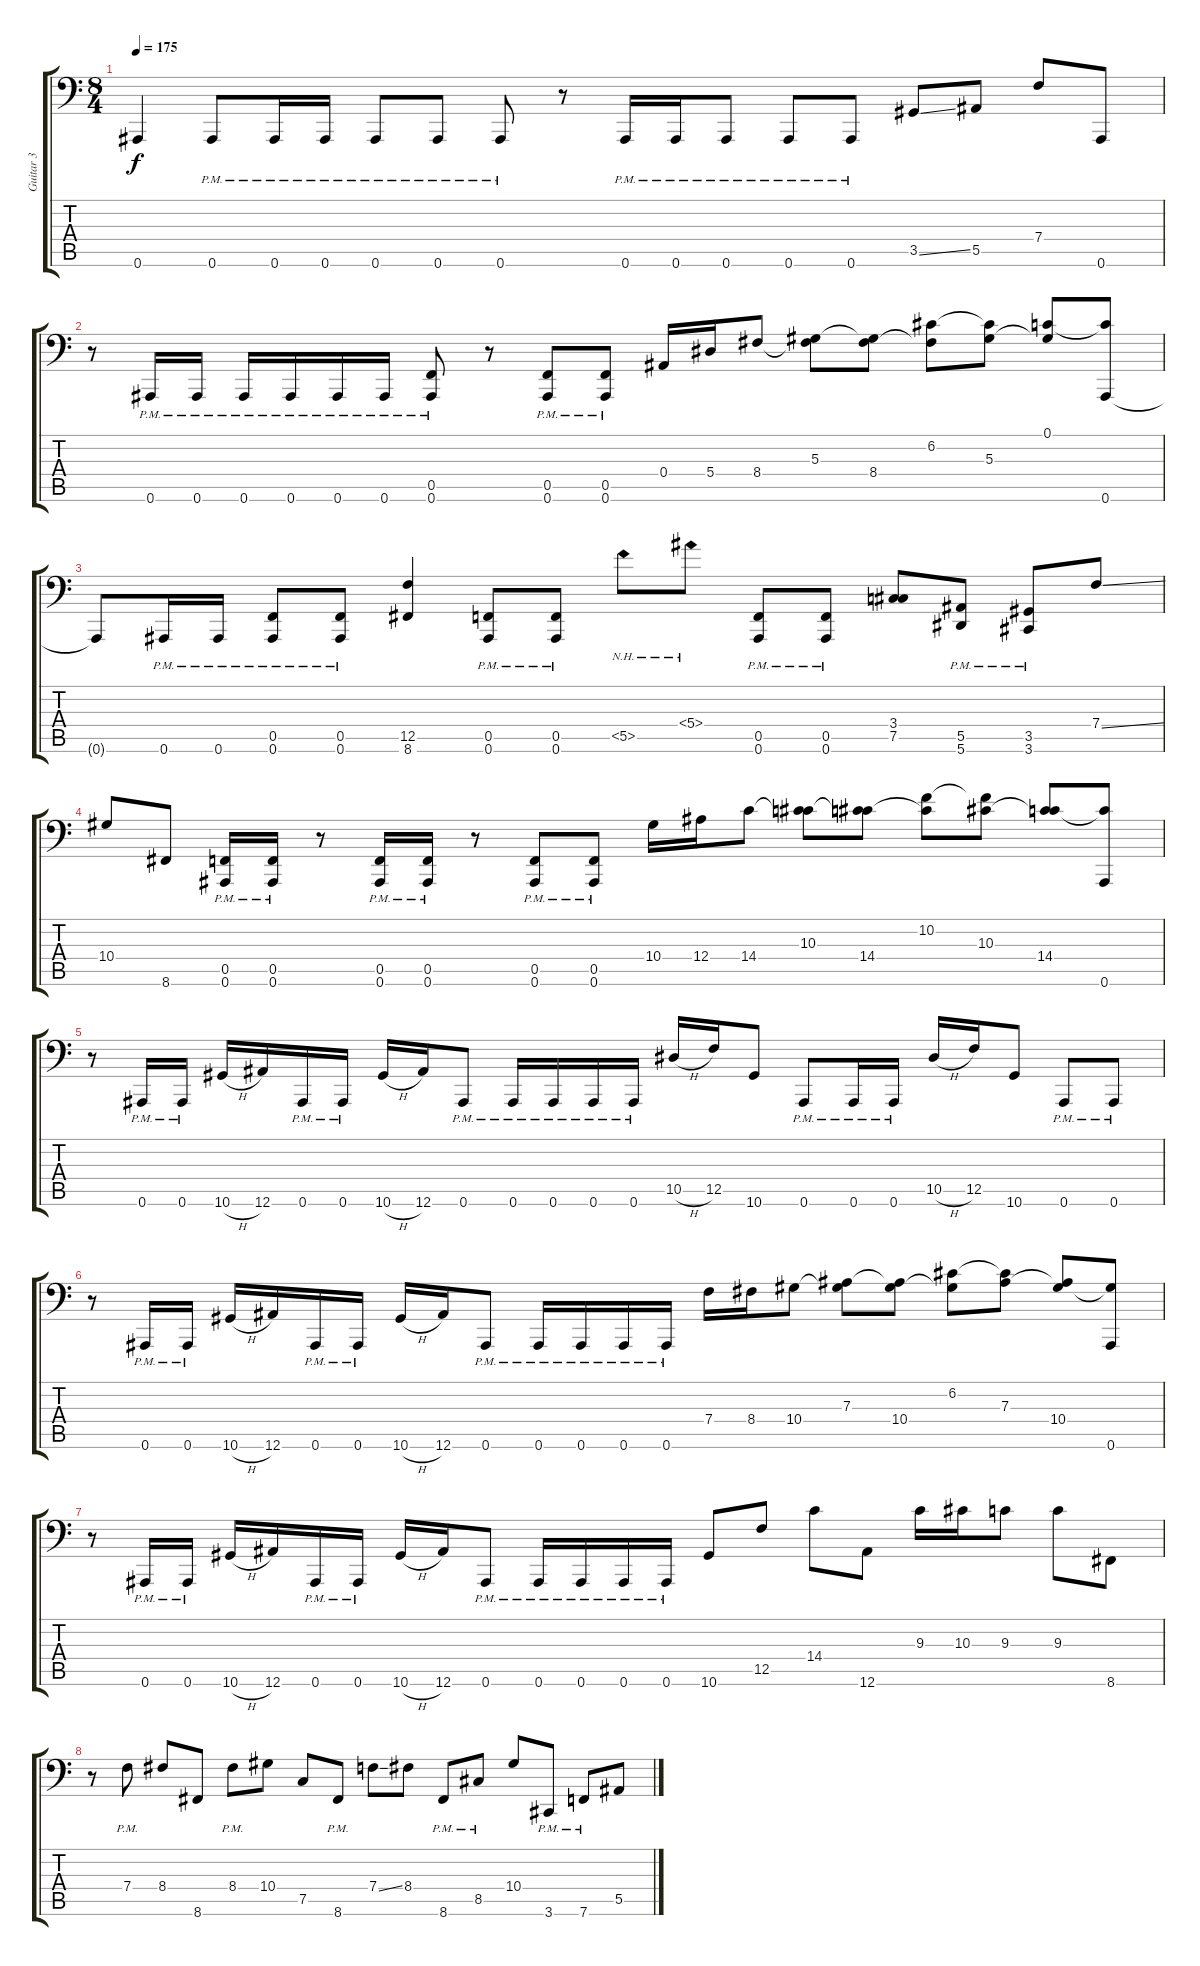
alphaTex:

\track ("Guitar 3" "Guitar 3") {instrument electricpiano1}
\staff {score tabs}
\tuning (C4 G3 Eb3 Bb2 F2 Bb1) {hide}
\ts (8 4)
\tempo 175
\clef f4
\ks c
0.6{t}.4{dy f} 0.6{pm}.8 0.6{pm}.16 0.6{pm}.16 0.6{pm}.8 0.6{pm}.8 0.6{pm}.8 r.8 0.6{pm}.16 0.6{pm}.16 0.6{pm}.8 0.6{pm}.8 0.6{pm}.8 3.5{ss}.8 5.5.8 7.4.8 0.6.8 |
r.8 0.6{pm}.16 0.6{pm}.16 0.6{pm}.16 0.6{pm}.16 0.6{pm}.16 0.6{pm}.16 (0.5{pm} 0.6{pm}).8 r.8 (0.5{pm} 0.6{pm}).8 (0.5{pm} 0.6{pm}).8 0.4.16 5.4.16 8.4.8 (5.3 8.4{t}).8 (5.3{t} 8.4).8 (6.2 8.4{t}).8 (6.2{t} 5.3).8 (0.1 5.3{t}).8 (0.1{t} 0.6).8 |
0.6{t}.8 0.6{pm}.16 0.6{pm}.16 (0.5{pm} 0.6{pm}).8 (0.5{pm} 0.6{pm}).8 (12.5 8.6).4 (0.5{pm} 0.6{pm}).8 (0.5{pm} 0.6{pm}).8 5.5{nh}.8 5.4{nh}.8 (0.5{pm} 0.6{pm}).8 (0.5{pm} 0.6{pm}).8 (3.4 7.5).8 (5.5{pm} 5.6{pm}).8 (3.5{pm} 3.6{pm}).8 7.4{ss}.8 |
10.4.8 8.6.8 (0.5{pm} 0.6{pm}).16 (0.5{pm} 0.6{pm}).16 r.8 (0.5{pm} 0.6{pm}).16 (0.5{pm} 0.6{pm}).16 r.8 (0.5{pm} 0.6{pm}).8 (0.5{pm} 0.6{pm}).8 10.4.16 12.4.16 14.4.8 (10.3 14.4{t}).8 (10.3{t} 14.4).8 (10.2 14.4{t}).8 (10.2{t} 10.3).8 (10.3{t} 14.4).8 (14.4{t} 0.6).8 |
r.8 0.6{pm}.16 0.6{pm}.16 10.6{h}.16 12.6.16 0.6{pm}.16 0.6{pm}.16 10.6{h}.16 12.6.16 0.6{pm}.8 0.6{pm}.16 0.6{pm}.16 0.6{pm}.16 0.6{pm}.16 10.5{h}.16 12.5.16 10.6.8 0.6{pm}.8 0.6{pm}.16 0.6{pm}.16 10.5{h}.16 12.5.16 10.6.8 0.6{pm}.8 0.6{pm}.8 |
r.8 0.6{pm}.16 0.6{pm}.16 10.6{h}.16 12.6.16 0.6{pm}.16 0.6{pm}.16 10.6{h}.16 12.6.16 0.6{pm}.8 0.6{pm}.16 0.6{pm}.16 0.6{pm}.16 0.6{pm}.16 7.4.16 8.4.16 10.4.8 (7.3 10.4{t}).8 (7.3{t} 10.4).8 (6.2 10.4{t}).8 (6.2{t} 7.3).8 (7.3{t} 10.4).8 (10.4{t} 0.6).8 |
r.8 0.6{pm}.16 0.6{pm}.16 10.6{h}.16 12.6.16 0.6{pm}.16 0.6{pm}.16 10.6{h}.16 12.6.16 0.6{pm}.8 0.6{pm}.16 0.6{pm}.16 0.6{pm}.16 0.6{pm}.16 10.6.8 12.5.8 14.4.8 12.6.8 9.3.16 10.3.16 9.3.8 9.3.8 8.6.8 |
r.8 7.4{pm}.8 8.4.8 8.6.8 8.4{pm}.8 10.4.8 7.5.8 8.6{pm}.8 7.4{ss}.8 8.4.8 8.6{pm}.8 8.5{pm}.8 10.4.8 3.6{pm}.8 7.6{pm}.8 5.5.8
